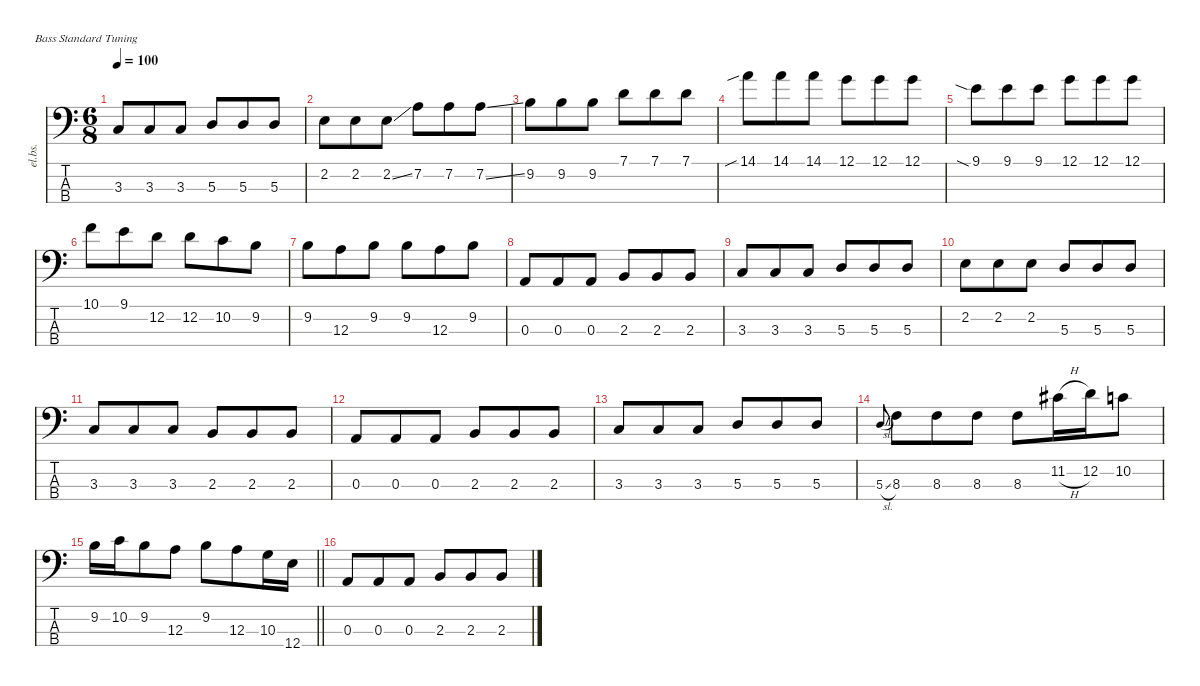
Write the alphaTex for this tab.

\defaultSystemsLayout 4
\hideDynamics
\bracketExtendMode nobrackets
\track ("Bass - Flea" "el.bs.") {instrument electricbassfinger}
\staff {score tabs}
\tuning (G2 D2 A1 E1)
\ts (6 8)
\tempo 100
\clef f4
\ks c
3.3.8{dy f beam Up} 3.3.8{beam Up} 3.3.8{beam Up} 5.3.8{beam Up} 5.3.8{beam Up} 5.3.8{beam Up} |
2.2.8{beam Down} 2.2.8{beam Down} 2.2{ss}.8{beam Down} 7.2.8{beam Down} 7.2.8{beam Down} 7.2{ss}.8{beam Down} |
9.2.8{beam Down} 9.2.8{beam Down} 9.2.8{beam Down} 7.1.8{beam Down} 7.1.8{beam Down} 7.1.8{beam Down} |
14.1{sib}.8{beam Down} 14.1.8{beam Down} 14.1.8{beam Down} 12.1.8{beam Down} 12.1.8{beam Down} 12.1.8{beam Down} |
9.1{sia}.8{beam Down} 9.1.8{beam Down} 9.1.8{beam Down} 12.1.8{beam Down} 12.1.8{beam Down} 12.1.8{beam Down} |
10.1.8{beam Down} 9.1.8{beam Down} 12.2.8{beam Down} 12.2.8{beam Down} 10.2.8{beam Down} 9.2.8{beam Down} |
9.2.8{beam Down} 12.3.8{beam Down} 9.2.8{beam Down} 9.2.8{beam Down} 12.3.8{beam Down} 9.2.8{beam Down} |
0.3.8{beam Up} 0.3.8{beam Up} 0.3.8{beam Up} 2.3.8{beam Up} 2.3.8{beam Up} 2.3.8{beam Up} |
3.3.8{beam Up} 3.3.8{beam Up} 3.3.8{beam Up} 5.3.8{beam Up} 5.3.8{beam Up} 5.3.8{beam Up} |
2.2.8{beam Down} 2.2.8{beam Down} 2.2.8{beam Down} 5.3.8{beam Up} 5.3.8{beam Up} 5.3.8{beam Up} |
3.3.8{beam Up} 3.3.8{beam Up} 3.3.8{beam Up} 2.3.8{beam Up} 2.3.8{beam Up} 2.3.8{beam Up} |
0.3.8{beam Up} 0.3.8{beam Up} 0.3.8{beam Up} 2.3.8{beam Up} 2.3.8{beam Up} 2.3.8{beam Up} |
3.3.8{beam Up} 3.3.8{beam Up} 3.3.8{beam Up} 5.3.8{beam Up} 5.3.8{beam Up} 5.3.8{beam Up} |
5.3{sl}.8{gr onbeat dy mf beam Up} 8.3.8{dy f beam Down} 8.3.8{beam Down} 8.3.8{beam Down} 8.3.8{beam Down} 11.2{h acc #}.16{beam Down} 12.2.16{beam Down} 10.2.8{beam Down} |
\barLineRight lightlight
9.2.16{beam Down} 10.2.16{beam Down} 9.2.8{beam Down} 12.3.8{beam Down} 9.2.8{beam Down} 12.3.8{beam Down} 10.3.16{beam Down} 12.4.16{beam Down} |
0.3.8{beam Up} 0.3.8{beam Up} 0.3.8{beam Up} 2.3.8{beam Up} 2.3.8{beam Up} 2.3.8{beam Up}
